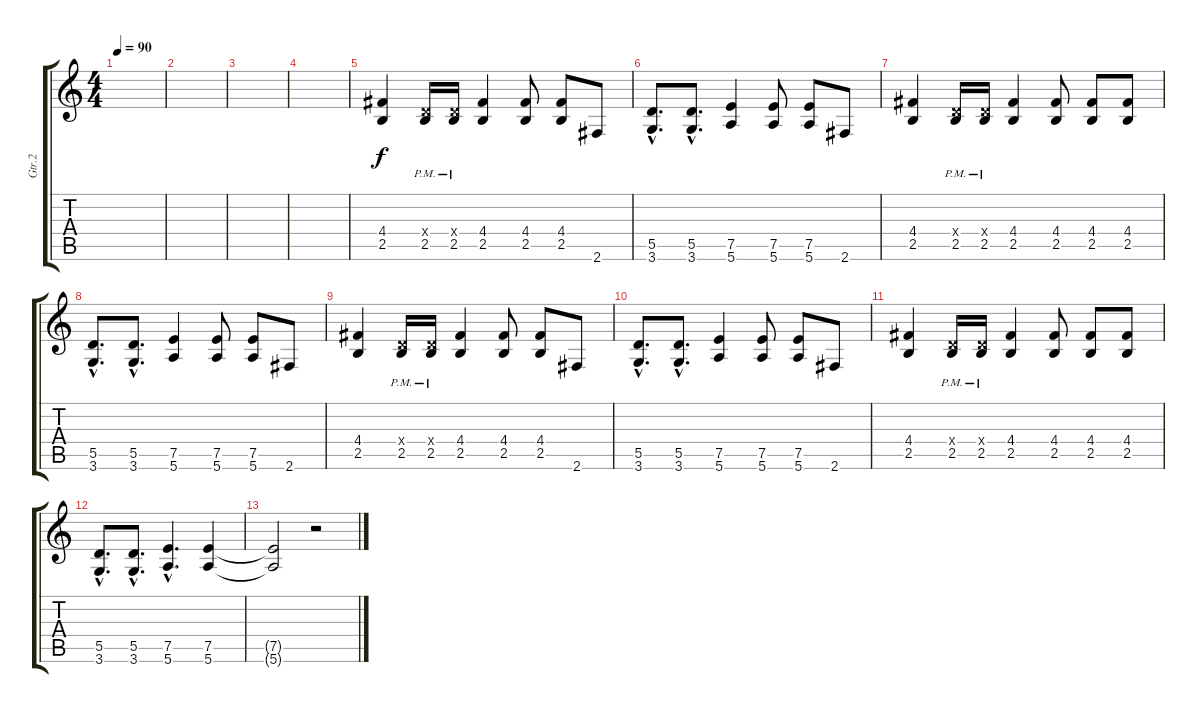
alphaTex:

\track ("Gtr.2" "Gtr.2") {instrument distortionguitar}
\staff {score tabs}
\tuning (E4 B3 G3 D3 A2 E2) {hide}
\ts (4 4)
\tempo 90
\clef g2
\ks c
|
|
|
|
(4.4 2.5).4 (0.4{x} 2.5{pm}).16 (0.4{x} 2.5{pm}).16 (4.4 2.5).4 (4.4 2.5).8 (4.4 2.5).8 2.6.8 |
(5.5{hac} 3.6{hac}).8{d} (5.5{hac} 3.6{hac}).8{d} (7.5 5.6).4 (7.5 5.6).8 (7.5 5.6).8 2.6.8 |
(4.4 2.5).4 (0.4{x} 2.5{pm}).16 (0.4{x} 2.5{pm}).16 (4.4 2.5).4 (4.4 2.5).8 (4.4 2.5).8 (4.4 2.5).8 |
(5.5{hac} 3.6{hac}).8{d} (5.5{hac} 3.6{hac}).8{d} (7.5 5.6).4 (7.5 5.6).8 (7.5 5.6).8 2.6.8 |
(4.4 2.5).4 (0.4{x} 2.5{pm}).16 (0.4{x} 2.5{pm}).16 (4.4 2.5).4 (4.4 2.5).8 (4.4 2.5).8 2.6.8 |
(5.5{hac} 3.6{hac}).8{d} (5.5{hac} 3.6{hac}).8{d} (7.5 5.6).4 (7.5 5.6).8 (7.5 5.6).8 2.6.8 |
(4.4 2.5).4 (0.4{x} 2.5{pm}).16 (0.4{x} 2.5{pm}).16 (4.4 2.5).4 (4.4 2.5).8 (4.4 2.5).8 (4.4 2.5).8 |
(5.5{hac} 3.6{hac}).8{d} (5.5{hac} 3.6{hac}).8{d} (7.5{hac} 5.6{hac}).4{d} (7.5 5.6).4 |
(7.5{t} 5.6{t}).2{volume 0} r.2
